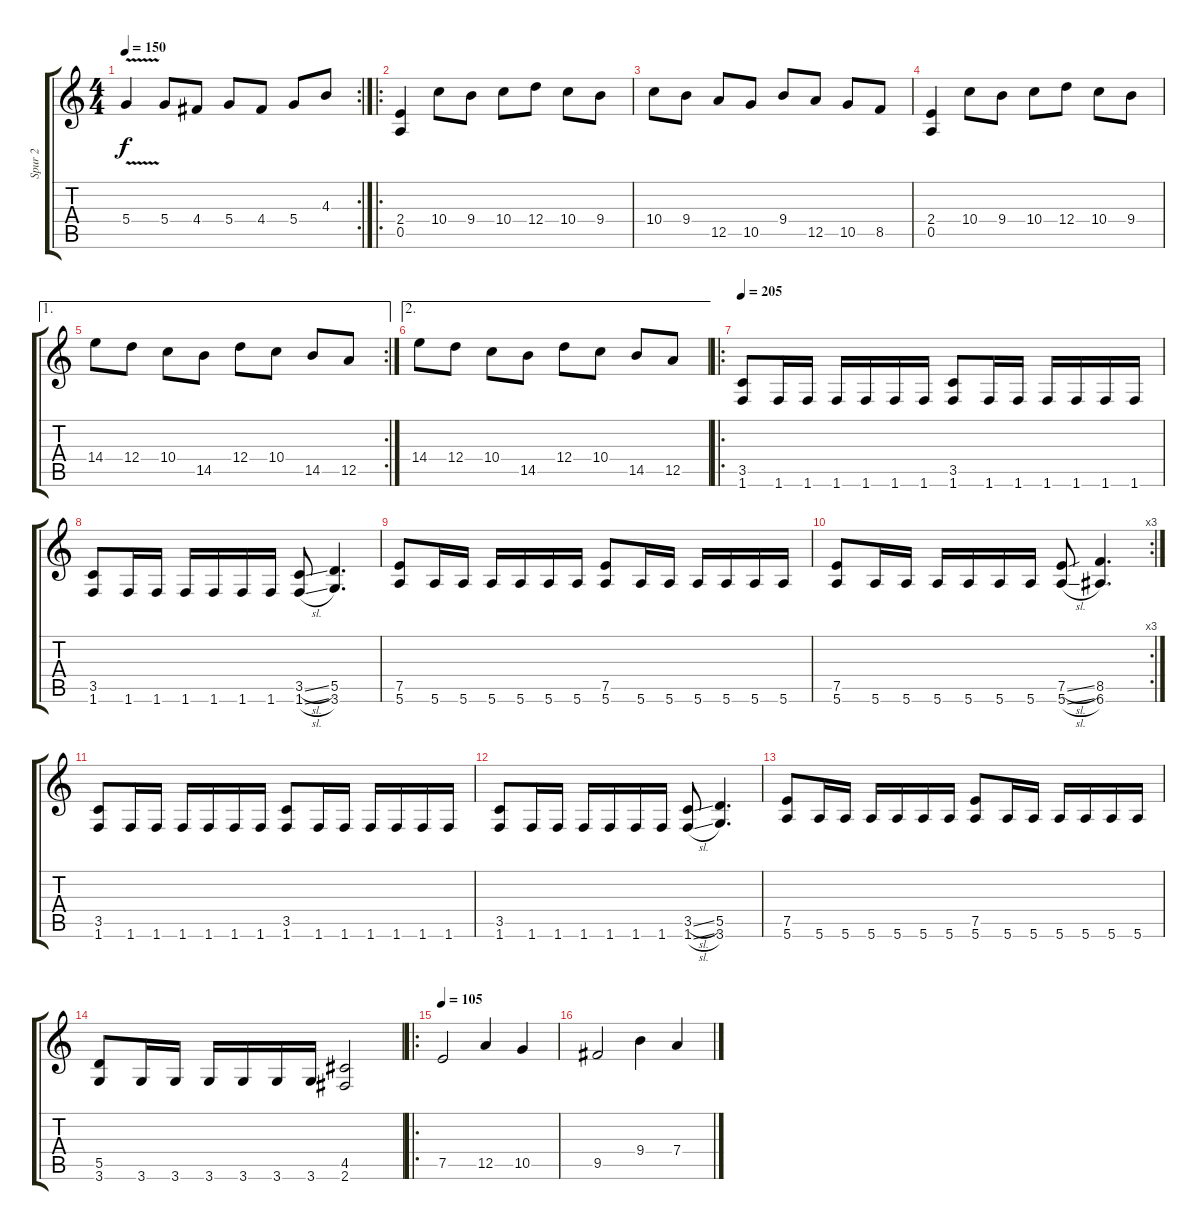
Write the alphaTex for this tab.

\track ("Spur 2" "Spur 2") {instrument distortionguitar}
\staff {score tabs}
\tuning (E4 B3 G3 D3 A2 E2) {hide}
\rc 2
\ts (4 4)
\tempo 150
\clef g2
\ks c
5.4{v}.4{dy f} 5.4.8 4.4.8 5.4.8 4.4.8 5.4.8 4.3.8 |
\ro
(2.4 0.5).4 10.4.8 9.4.8 10.4.8 12.4.8 10.4.8 9.4.8 |
10.4.8 9.4.8 12.5.8 10.5.8 9.4.8 12.5.8 10.5.8 8.5.8 |
(2.4 0.5).4 10.4.8 9.4.8 10.4.8 12.4.8 10.4.8 9.4.8 |
\ae 1
\rc 2
14.4.8 12.4.8 10.4.8 14.5.8 12.4.8 10.4.8 14.5.8 12.5.8 |
\ae 2
14.4.8 12.4.8 10.4.8 14.5.8 12.4.8 10.4.8 14.5.8 12.5.8 |
\ro
\tempo 210
\tempo 205
(3.5 1.6).8 1.6.16 1.6.16 1.6.16 1.6.16 1.6.16 1.6.16 (3.5 1.6).8 1.6.16 1.6.16 1.6.16 1.6.16 1.6.16 1.6.16 |
(3.5 1.6).8 1.6.16 1.6.16 1.6.16 1.6.16 1.6.16 1.6.16 (3.5{sl} 1.6{sl}).8 (5.5 3.6).4{d} |
(7.5 5.6).8 5.6.16 5.6.16 5.6.16 5.6.16 5.6.16 5.6.16 (7.5 5.6).8 5.6.16 5.6.16 5.6.16 5.6.16 5.6.16 5.6.16 |
\rc 3
(7.5 5.6).8 5.6.16 5.6.16 5.6.16 5.6.16 5.6.16 5.6.16 (7.5{sl} 5.6{sl}).8 (8.5 6.6).4{d} |
(3.5 1.6).8 1.6.16 1.6.16 1.6.16 1.6.16 1.6.16 1.6.16 (3.5 1.6).8 1.6.16 1.6.16 1.6.16 1.6.16 1.6.16 1.6.16 |
(3.5 1.6).8 1.6.16 1.6.16 1.6.16 1.6.16 1.6.16 1.6.16 (3.5{sl} 1.6{sl}).8 (5.5 3.6).4{d} |
(7.5 5.6).8 5.6.16 5.6.16 5.6.16 5.6.16 5.6.16 5.6.16 (7.5 5.6).8 5.6.16 5.6.16 5.6.16 5.6.16 5.6.16 5.6.16 |
(5.5 3.6).8 3.6.16 3.6.16 3.6.16 3.6.16 3.6.16 3.6.16 (4.5 2.6).2 |
\ro
\tempo 105
7.5.2 12.5.4 10.5.4 |
9.5.2 9.4.4 7.4.4
